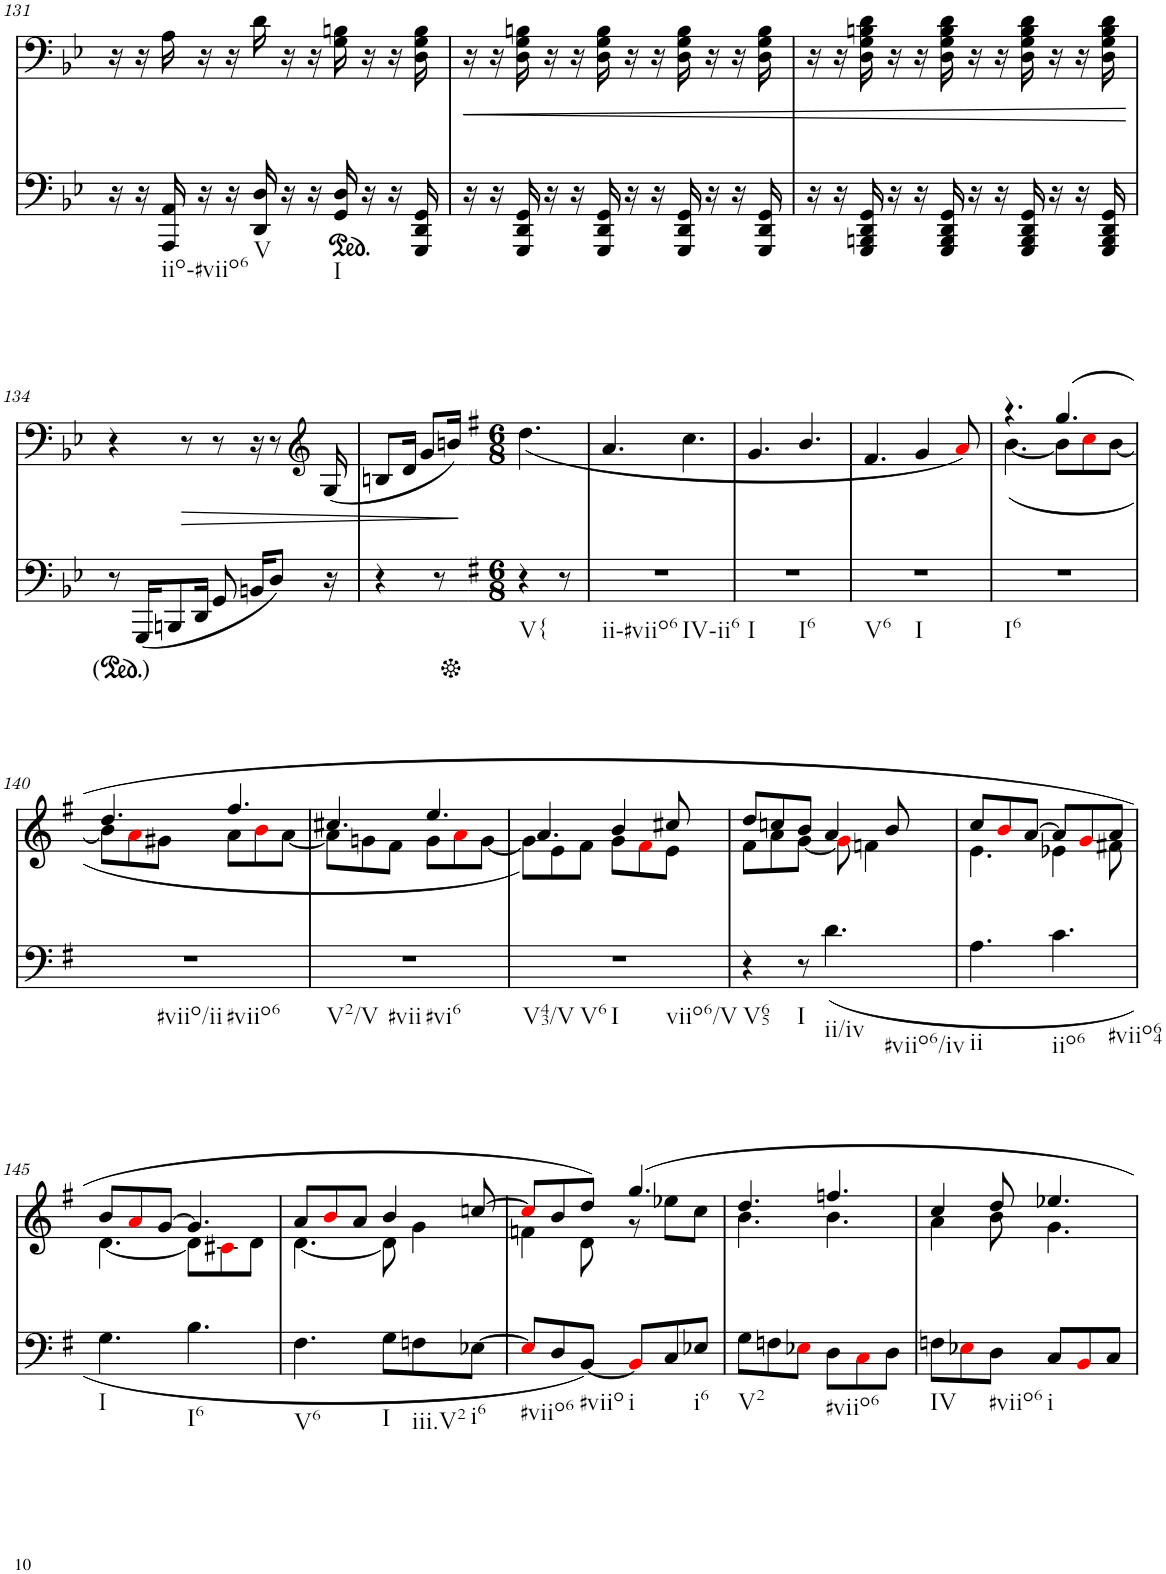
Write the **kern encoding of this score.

**kern	**kern	**dynam
*part2	*part1	*part1
*staff2	*staff1	*staff1
*I"Piano	*I"Piano	*
*I'Pno	*I'Pno	*
!!LO:PB:g=z
*clefF4	*clefF4	*
*k[b-e-]	*k[b-e-]	*
*M12/16	*M12/16	*
=131	=131	=131
16r	16r	.
16r	16r	.
!LO:TX:b:t=iio-#viio6	!	!
16AAA/ 16AA/	16A\	.
16r	16r	.
16r	16r	.
!LO:TX:b:t=V	!	!
16DD/ 16D/	16d\	.
16r	16r	.
16r	16r	.
*ped	*	*
!LO:TX:b:t=I	!	!
16GG/ 16D/	16G\ 16Bn\	.
16r	16r	.
16r	16r	.
16GGG/ 16DD/ 16GG/	16D\ 16G\ 16B\	.
=132	=132	=132
!	!	!LO:HP:b
16r	16r	<
16r	16r	.
16GGG/ 16DD/ 16GG/	16D\ 16G\ 16Bn\	.
16r	16r	.
16r	16r	.
16GGG/ 16DD/ 16GG/	16D\ 16G\ 16B\	.
16r	16r	.
16r	16r	.
16GGG/ 16DD/ 16GG/	16D\ 16G\ 16B\	.
16r	16r	.
16r	16r	.
16GGG/ 16DD/ 16GG/	16D\ 16G\ 16B\	.
=133	=133	=133
16r	16r	.
16r	16r	.
16GGG/ 16BBBn/ 16DD/ 16GG/	16D\ 16G\ 16Bn\ 16d\	.
16r	16r	.
16r	16r	.
16GGG/ 16BBB/ 16DD/ 16GG/	16D\ 16G\ 16B\ 16d\	.
16r	16r	.
16r	16r	.
16GGG/ 16BBB/ 16DD/ 16GG/	16D\ 16G\ 16B\ 16d\	.
16r	16r	.
16r	16r	.
16GGG/ 16BBB/ 16DD/ 16GG/	16D\ 16G\ 16B\ 16d\	.
!!LO:LB:g=z
=134	=134	=134
8r	4r	.
(16GGG/KL	.	.
8BBBn/	.	.
.	8r	.
16DD/Jk	.	.
8GG/	8r	.
16BBn/KL	16r	.
8D/J)	8r	.
*	*clefG2	*
16r	(16G/	.
=135	=135	=135
4r	8Bn/L	.
.	16d/Jk	.
.	8g/L	.
8r	.	.
.	16bn/Jk)	.
.	.	[
=135X5-	=135X5-	=135X5-
*k[f#]	*k[f#]	*
*M6/8	*M6/8	*
*Xped	*	*
!LO:TX:b:t=V{	!	!
4r	(<4.dd\	.
8r	.	.
=136	=136	=136
!LO:TX:b:t=ii-#viio6	!	!
!LO:TX:b:t=IV-ii6	!	!
2.r	4.a/	.
.	4.cc\	.
=137	=137	=137
!LO:TX:b:t=I	!	!
!LO:TX:b:t=I6	!	!
2.r	4.g/	.
.	4.b/	.
=138	=138	=138
!LO:TX:b:t=V6	!	!
!LO:TX:b:t=I	!	!
2.r	4.f#/	.
.	4g/	.
.	8ai/)	.
=139	=139	=139
*	*^	*
!LO:TX:b:t=I6	!	!	!
2.r	4.r	([4.b\	.
.	(4.gg/	8b\L]	.
.	.	8cci\	.
.	.	[8b\J	.
!!LO:LB:g=z	!!
=140	=140	=140	=140
!LO:TX:b:t=#viio/ii	!	!	!
!LO:TX:b:t=#viio6	!	!	!
2.r	4.dd/	8b\L]	.
.	.	8ai\	.
.	.	8g#X\J	.
.	4.ff#/	8a\L	.
.	.	8bi\	.
.	.	[8a\J	.
=141	=141	=141	=141
!LO:TX:b:t=V2/V	!	!	!
!LO:TX:b:t=#vii	!	!	!
!LO:TX:b:t=#vi6	!	!	!
2.r	4.cc#X/	8a\L]	.
.	.	8gn\	.
.	.	8f#\J	.
.	4.ee/	8g\L	.
.	.	8ai\	.
.	.	[8g\J	.
=142	=142	=142	=142
!LO:TX:b:t=V43/V	!	!	!
!LO:TX:b:t=V6	!	!	!
!LO:TX:b:t=I	!	!	!
!LO:TX:b:t=viio6/V	!	!	!
2.r	4.a/	8g\L])	.
.	.	8e\	.
.	.	8f#\J	.
.	4b/	8g\L	.
.	.	8f#i\	.
.	8cc#X/	8e\J	.
=143	=143	=143	=143
!LO:TX:b:t=V65	!	!	!
4r	8dd/L	8f#\L	.
.	8ccn/	8a\	.
!LO:TX:b:t=I	!	!	!
8r	8b/J	[8g\J	.
!LO:TX:b:t=ii/iv	!	!	!
!LO:TX:b:t=#viio6/iv	!	!	!
(<4.d\	4a/	8gi\]	.
.	.	4fn\	.
.	8b/	.	.
=144	=144	=144	=144
!LO:TX:b:t=ii	!	!	!
4.A\	8cc/L	4.e\	.
.	8bi/	.	.
.	[8a/J	.	.
!LO:TX:b:t=iio6	!	!	!
!LO:TX:b:t=#viio64	!	!	!
4.c\	8a/L]	4e-X\	.
.	8gi/	.	.
.	8a/J	8f#X\	.
!!LO:LB:g=z	!!
=145	=145	=145	=145
!LO:TX:b:t=I	!	!	!
4.G\	8b/L	[4.d\	.
.	8ai/	.	.
.	[8g/J	.	.
!LO:TX:b:t=I6	!	!	!
4.B\	4.g/]	8d\L]	.
.	.	8c#Xi\	.
.	.	8d\J	.
=146	=146	=146	=146
!LO:TX:b:t=V6	!	!	!
4.F#\	8a/L	[4.d\	.
.	8bi/	.	.
.	8a/J	.	.
!LO:TX:b:t=I	!	!	!
8G\L	4b/	8d\]	.
!LO:TX:b:t=iii.V2	!	!	!
8Fn\	.	4g\	.
!LO:TX:b:t=i6	!	!	!
[8E-X\J	[8ccn/	.	.
=147	=147	=147	=147
!LO:TX:b:t=#viio6	!	!	!
8E-i/L]	8cci/L]	4fn\	.
8D/	8b/	.	.
!LO:TX:b:t=#viio	!	!	!
[<8BB/J)	8dd/J)	8d\	.
!LO:TX:b:t=i	!	!	!
8BBi/L]	4.gg/	8r	.
8C/	.	8ee-X\L	.
!LO:TX:b:t=i6	!	!	!
8E-X/J	.	8cc\J	.
=148	=148	=148	=148
!LO:TX:b:t=V2	!	!	!
8G\L	4.dd/	4.b\	.
8Fn\	.	.	.
8E-Xi\J	.	.	.
!LO:TX:b:t=#viio6	!	!	!
8D\L	4.ffn/	4.b\	.
8Ci\	.	.	.
8D\J	.	.	.
=149	=149	=149	=149
!LO:TX:b:t=IV	!	!	!
8Fn\L	4cc/	4a\	.
8E-Xi\	.	.	.
!LO:TX:b:t=#viio6	!	!	!
8D\J	8dd/	8b\	.
!LO:TX:b:t=i	!	!	!
8C/L	4.ee-X/	4.g\	.
8BBi/	.	.	.
8C/J	.	.	.
*	*v	*v	*
=	=	=
*-	*-	*-
